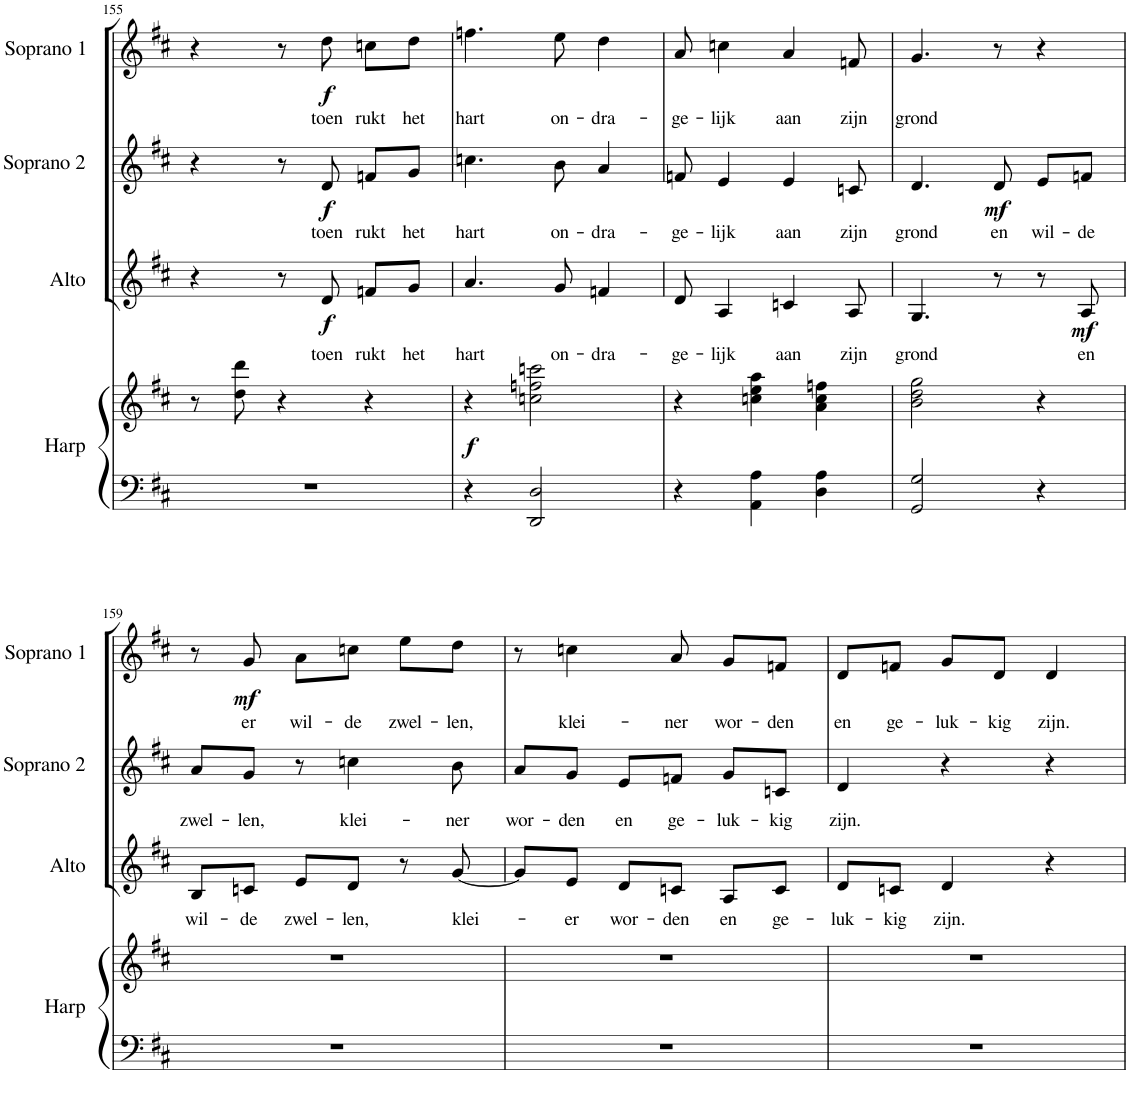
**kern	**kern	**dynam	**kern	**text	**dynam	**kern	**text	**dynam	**kern	**text	**dynam
*part4	*part4	*part4	*part3	*part3	*part3	*part2	*part2	*part2	*part1	*part1	*part1
*staff5	*staff4	*staff4/5	*staff3	*staff3	*staff3	*staff2	*staff2	*staff2	*staff1	*staff1	*staff1
*I"Harp	*	*	*I"Alto	*	*	*I"Soprano 2	*	*	*I"Soprano 1	*	*
*I'Harp	*	*	*I'Alto	*	*	*I'Soprano 2	*	*	*I'Soprano 1	*	*
!!LO:PB:g=z
*clefF4	*clefG2	*	*clefG2	*	*	*clefG2	*	*	*clefG2	*	*
*k[f#c#]	*k[f#c#]	*	*k[f#c#]	*	*	*k[f#c#]	*	*	*k[f#c#]	*	*
*D:	*D:	*	*D:	*	*	*D:	*	*	*D:	*	*
*M3/4	*M3/4	*	*M3/4	*	*	*M3/4	*	*	*M3/4	*	*
=155	=155	=155	=155	=155	=155	=155	=155	=155	=155	=155	=155
2.r	8r	.	4r	.	.	4r	.	.	4r	.	.
.	8dd\ 8ddd\	.	.	.	.	.	.	.	.	.	.
.	4r	.	8r	.	.	8r	.	.	8r	.	.
!	!	!	!	!LO:LY:b	!LO:DY:b	!	!LO:LY:b	!LO:DY:b	!	!LO:LY:b	!LO:DY:b
.	.	.	8d/	toen	f	8d/	toen	f	8dd\	toen	f
!	!	!	!	!LO:LY:b	!	!	!LO:LY:b	!	!	!LO:LY:b	!
.	4r	.	8fn/L	rukt	.	8fn/L	rukt	.	8ccn\L	rukt	.
!	!	!	!	!LO:LY:b	!	!	!LO:LY:b	!	!	!LO:LY:b	!
.	.	.	8g/J	het	.	8g/J	het	.	8dd\J	het	.
=156	=156	=156	=156	=156	=156	=156	=156	=156	=156	=156	=156
!	!	!LO:DY:b	!	!LO:LY:b	!	!	!LO:LY:b	!	!	!LO:LY:b	!
4r	4r	f	4.a/	hart	.	4.ccn\	hart	.	4.ffn\	hart	.
2DD/ 2D/	2ccn\ 2ffn\ 2cccn\	.	.	.	.	.	.	.	.	.	.
!	!	!	!	!LO:LY:b	!	!	!LO:LY:b	!	!	!LO:LY:b	!
.	.	.	8g/	on-	.	8b\	on-	.	8ee\	on-	.
!	!	!	!	!LO:LY:b	!	!	!LO:LY:b	!	!	!LO:LY:b	!
.	.	.	4fn/	-dra-	.	4a/	-dra-	.	4dd\	-dra-	.
=157	=157	=157	=157	=157	=157	=157	=157	=157	=157	=157	=157
!	!	!	!	!LO:LY:b	!	!	!LO:LY:b	!	!	!LO:LY:b	!
4r	4r	.	8d/	-ge-	.	8fn/	-ge-	.	8a/	-ge-	.
!	!	!	!	!LO:LY:b	!	!	!LO:LY:b	!	!	!LO:LY:b	!
.	.	.	4A/	-lijk	.	4e/	-lijk	.	4ccn\	-lijk	.
4AA\ 4A\	4ccn\ 4ee\ 4aa\	.	.	.	.	.	.	.	.	.	.
!	!	!	!	!LO:LY:b	!	!	!LO:LY:b	!	!	!LO:LY:b	!
.	.	.	4cn/	aan	.	4e/	aan	.	4a/	aan	.
4D\ 4A\	4a\ 4cc\ 4ffn\	.	.	.	.	.	.	.	.	.	.
!	!	!	!	!LO:LY:b	!	!	!LO:LY:b	!	!	!LO:LY:b	!
.	.	.	8A/	zijn	.	8cn/	zijn	.	8fn/	zijn	.
=158	=158	=158	=158	=158	=158	=158	=158	=158	=158	=158	=158
!	!	!	!	!LO:LY:b	!	!	!LO:LY:b	!	!	!LO:LY:b	!
2GG/ 2G/	2b\ 2dd\ 2gg\	.	4.G/	grond	.	4.d/	grond	.	4.g/	grond	.
!	!	!	!	!	!	!	!LO:LY:b	!LO:DY:b	!	!	!
.	.	.	8r	.	.	8d/	en	mf	8r	.	.
!	!	!	!	!	!	!	!LO:LY:b	!	!	!	!
4r	4r	.	8r	.	.	8e/L	wil-	.	4r	.	.
!	!	!	!	!LO:LY:b	!LO:DY:b	!	!LO:LY:b	!	!	!	!
.	.	.	8A/	en	mf	8fn/J	-de	.	.	.	.
!!LO:LB:g=z
=159	=159	=159	=159	=159	=159	=159	=159	=159	=159	=159	=159
!	!	!	!	!LO:LY:b	!	!	!LO:LY:b	!	!	!	!
2.r	2.r	.	8B/L	wil-	.	8a/L	zwel-	.	8r	.	.
!	!	!	!	!LO:LY:b	!	!	!LO:LY:b	!	!	!LO:LY:b	!LO:DY:b
.	.	.	8cn/J	-de	.	8g/J	-len,	.	8g/	er	mf
!	!	!	!	!LO:LY:b	!	!	!	!	!	!LO:LY:b	!
.	.	.	8e/L	zwel-	.	8r	.	.	8a\L	wil-	.
!	!	!	!	!LO:LY:b	!	!	!LO:LY:b	!	!	!LO:LY:b	!
.	.	.	8d/J	-len,	.	4ccn\	klei-	.	8ccn\J	-de	.
!	!	!	!	!	!	!	!	!	!	!LO:LY:b	!
.	.	.	8r	.	.	.	.	.	8ee\L	zwel-	.
!	!	!	!	!LO:LY:b	!	!	!LO:LY:b	!	!	!LO:LY:b	!
.	.	.	[8g/	klei-	.	8b\	-ner	.	8dd\J	-len,	.
=160	=160	=160	=160	=160	=160	=160	=160	=160	=160	=160	=160
!	!	!	!	!	!	!	!LO:LY:b	!	!	!	!
2.r	2.r	.	8g/L]	.	.	8a/L	wor-	.	8r	.	.
!	!	!	!	!LO:LY:b	!	!	!LO:LY:b	!	!	!LO:LY:b	!
.	.	.	8e/J	-er	.	8g/J	-den	.	4ccn\	klei-	.
!	!	!	!	!LO:LY:b	!	!	!LO:LY:b	!	!	!	!
.	.	.	8d/L	wor-	.	8e/L	en	.	.	.	.
!	!	!	!	!LO:LY:b	!	!	!LO:LY:b	!	!	!LO:LY:b	!
.	.	.	8cn/J	-den	.	8fn/J	ge-	.	8a/	-ner	.
!	!	!	!	!LO:LY:b	!	!	!LO:LY:b	!	!	!LO:LY:b	!
.	.	.	8A/L	en	.	8g/L	-luk-	.	8g/L	wor-	.
!	!	!	!	!LO:LY:b	!	!	!LO:LY:b	!	!	!LO:LY:b	!
.	.	.	8c/J	ge-	.	8cn/J	-kig	.	8fn/J	-den	.
=161	=161	=161	=161	=161	=161	=161	=161	=161	=161	=161	=161
!	!	!	!	!LO:LY:b	!	!	!LO:LY:b	!	!	!LO:LY:b	!
2.r	2.r	.	8d/L	-luk-	.	4d/	zijn.	.	8d/L	en	.
!	!	!	!	!LO:LY:b	!	!	!	!	!	!LO:LY:b	!
.	.	.	8cn/J	-kig	.	.	.	.	8fn/J	ge-	.
!	!	!	!	!LO:LY:b	!	!	!	!	!	!LO:LY:b	!
.	.	.	4d/	zijn.	.	4r	.	.	8g/L	-luk-	.
!	!	!	!	!	!	!	!	!	!	!LO:LY:b	!
.	.	.	.	.	.	.	.	.	8d/J	-kig	.
!	!	!	!	!	!	!	!	!	!	!LO:LY:b	!
.	.	.	4r	.	.	4r	.	.	4d/	zijn.	.
=	=	=	=	=	=	=	=	=	=	=	=
*-	*-	*-	*-	*-	*-	*-	*-	*-	*-	*-	*-
